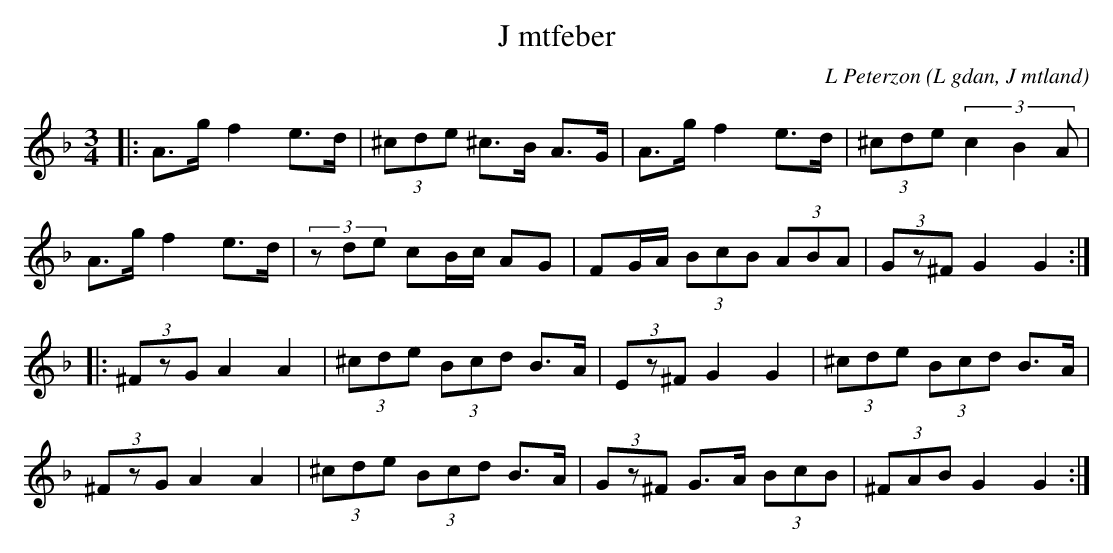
X:1
T:J mtfeber
C: L Peterzon
O:L gdan, J mtland
M:3/4
L:1/8
K:Dm
|: A>g f2 e>d|(3^cde ^c>B A>G|A>g f2 e>d|(3^cde (3c2B2A|
A>g f2 e>d|(3zde cB/c/ AG|FG/A/ (3BcB (3ABA|(3Gz^F G2 G2:|
|:(3^FzG A2 A2|(3^cde (3Bcd B>A|(3Ez^F G2 G2|(3^cde (3Bcd B>A|
(3^FzG A2 A2|(3^cde (3Bcd B>A| (3Gz^F G>A (3BcB|(3^FAB G2 G2:|
